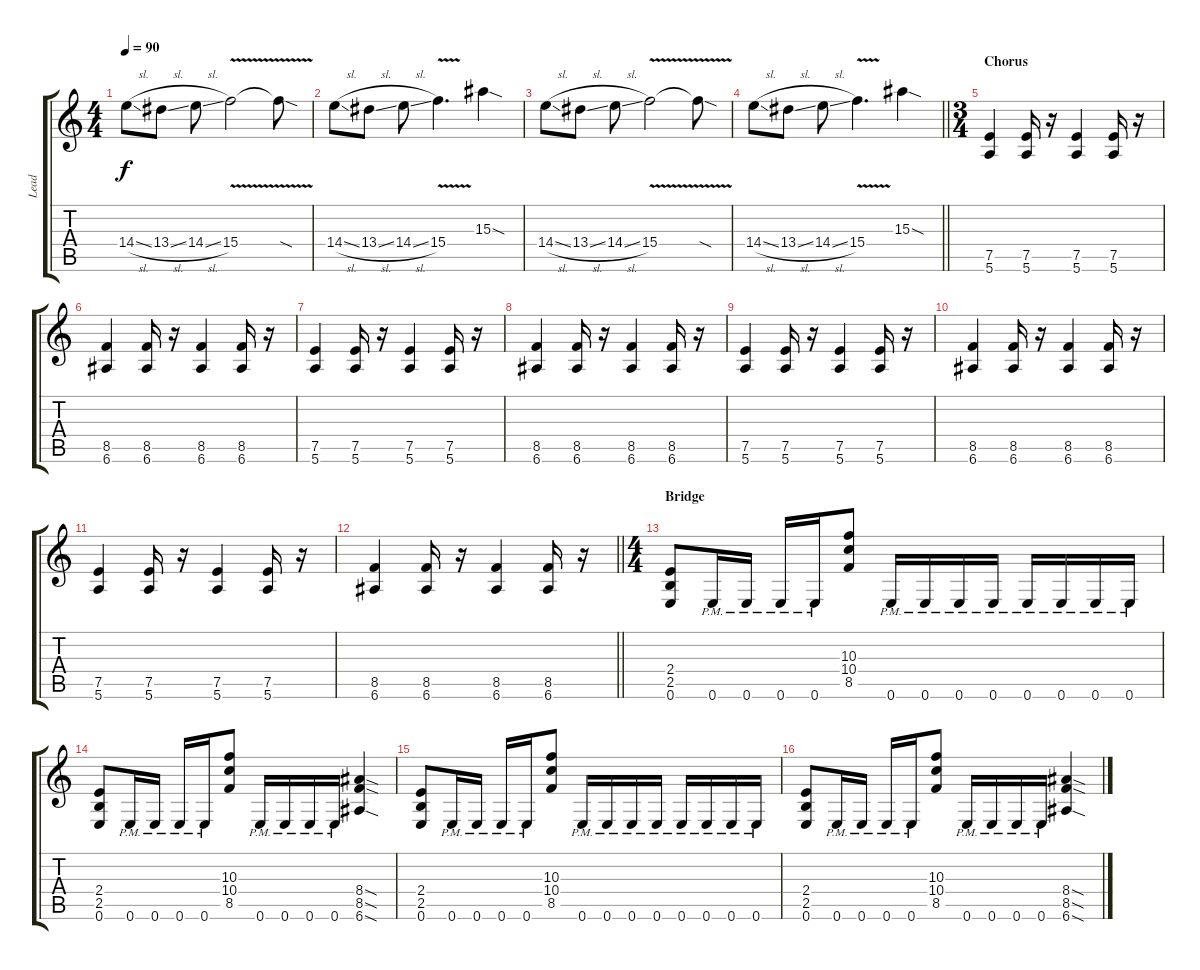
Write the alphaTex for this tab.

\track ("Lead" "Lead") {instrument overdrivenguitar}
\staff {score tabs}
\tuning (E4 B3 G3 D3 A2 E2) {hide}
\ts (4 4)
\tempo 90
\clef g2
\ks c
14.4{sl}.8{dy f} 13.4{sl}.8 14.4{sl}.8 15.4{v}.2 15.4{sod t}.8 |
14.4{sl}.8 13.4{sl}.8 14.4{sl}.8 15.4{v}.4{d} 15.3{sod}.4 |
14.4{sl}.8 13.4{sl}.8 14.4{sl}.8 15.4{v}.2 15.4{sod t}.8 |
\barLineRight lightlight
14.4{sl}.8 13.4{sl}.8 14.4{sl}.8 15.4{v}.4{d} 15.3{sod}.4 |
\ts (3 4)
\section ("" "Chorus")
(7.5 5.6).4 (7.5 5.6).16 r.16 (7.5 5.6).4 (7.5 5.6).16 r.16 |
(8.5 6.6).4 (8.5 6.6).16 r.16 (8.5 6.6).4 (8.5 6.6).16 r.16 |
(7.5 5.6).4 (7.5 5.6).16 r.16 (7.5 5.6).4 (7.5 5.6).16 r.16 |
(8.5 6.6).4 (8.5 6.6).16 r.16 (8.5 6.6).4 (8.5 6.6).16 r.16 |
(7.5 5.6).4 (7.5 5.6).16 r.16 (7.5 5.6).4 (7.5 5.6).16 r.16 |
(8.5 6.6).4 (8.5 6.6).16 r.16 (8.5 6.6).4 (8.5 6.6).16 r.16 |
(7.5 5.6).4 (7.5 5.6).16 r.16 (7.5 5.6).4 (7.5 5.6).16 r.16 |
\barLineRight lightlight
(8.5 6.6).4 (8.5 6.6).16 r.16 (8.5 6.6).4 (8.5 6.6).16 r.16 |
\ts (4 4)
\section ("" "Bridge")
(2.4 2.5 0.6).8 0.6{pm}.16 0.6{pm}.16 0.6{pm}.16 0.6{pm}.16 (10.3 10.4 8.5).8 0.6{pm}.16 0.6{pm}.16 0.6{pm}.16 0.6{pm}.16 0.6{pm}.16 0.6{pm}.16 0.6{pm}.16 0.6{pm}.16 |
(2.4 2.5 0.6).8 0.6{pm}.16 0.6{pm}.16 0.6{pm}.16 0.6{pm}.16 (10.3 10.4 8.5).8 0.6{pm}.16 0.6{pm}.16 0.6{pm}.16 0.6{pm}.16 (8.4{sod} 8.5{sod} 6.6{sod}).4 |
(2.4 2.5 0.6).8 0.6{pm}.16 0.6{pm}.16 0.6{pm}.16 0.6{pm}.16 (10.3 10.4 8.5).8 0.6{pm}.16 0.6{pm}.16 0.6{pm}.16 0.6{pm}.16 0.6{pm}.16 0.6{pm}.16 0.6{pm}.16 0.6{pm}.16 |
(2.4 2.5 0.6).8 0.6{pm}.16 0.6{pm}.16 0.6{pm}.16 0.6{pm}.16 (10.3 10.4 8.5).8 0.6{pm}.16 0.6{pm}.16 0.6{pm}.16 0.6{pm}.16 (8.4{sod} 8.5{sod} 6.6{sod}).4
